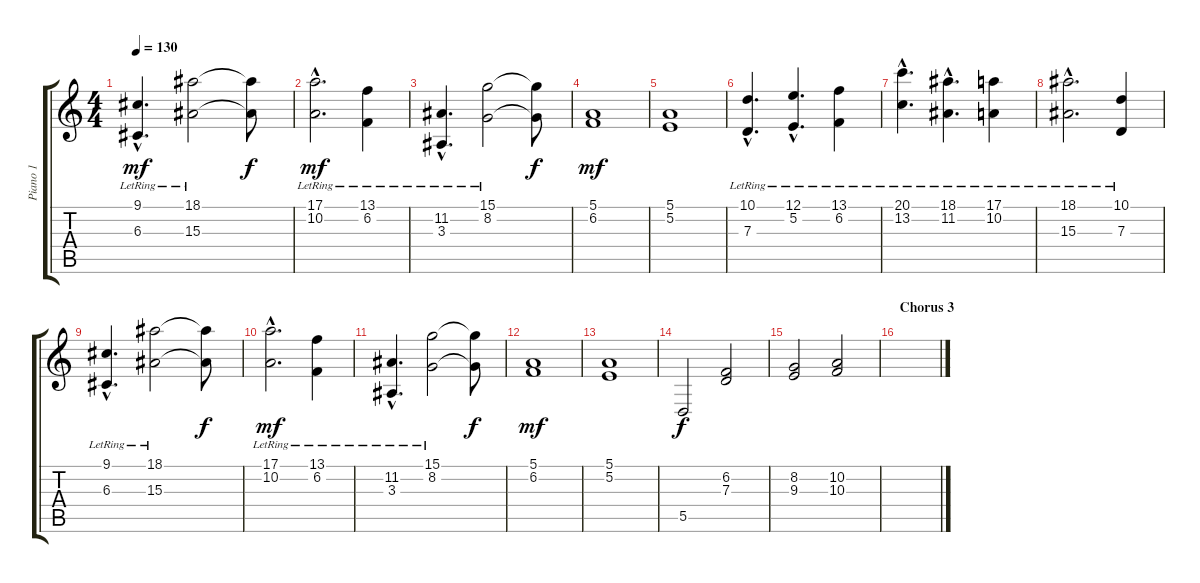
\track ("Piano 1" "Piano 1") {instrument brightacousticpiano}
\staff {score tabs}
\tuning (E4 B3 G3 D3 A2 E2) {hide}
\ts (4 4)
\tempo 130
\clef g2
\ks c
(9.1{hac} 6.3{hac lr}).4{d dy mf} (18.1{lr} 15.3{lr}).2 (18.1{t} 15.3{t}).8{dy f} |
(17.1{hac lr} 10.2{hac lr}).2{d dy mf} (13.1{lr} 6.2{lr}).4 |
(11.2{hac lr} 3.3{hac lr}).4{d} (15.1{lr} 8.2{lr}).2 (15.1{t} 8.2{t}).8{dy f} |
(5.1 6.2).1{dy mf} |
(5.1 5.2).1 |
(10.1{hac lr} 7.3{hac lr}).4{d} (12.1{hac lr} 5.2{hac lr}).4{d} (13.1{lr} 6.2{lr}).4 |
(20.1{hac lr} 13.2{hac lr}).4{d} (18.1{hac lr} 11.2{hac lr}).4{d} (17.1{lr} 10.2{lr}).4 |
(18.1{hac lr} 15.3{hac lr}).2{d} (10.1{lr} 7.3{lr}).4 |
(9.1{hac} 6.3{hac lr}).4{d} (18.1{lr} 15.3{lr}).2 (18.1{t} 15.3{t}).8{dy f} |
(17.1{hac lr} 10.2{hac lr}).2{d dy mf} (13.1{lr} 6.2{lr}).4 |
(11.2{hac lr} 3.3{hac lr}).4{d} (15.1{lr} 8.2{lr}).2 (15.1{t} 8.2{t}).8{dy f} |
(5.1 6.2).1{dy mf} |
(5.1 5.2).1 |
5.5.2{dy f} (6.2 7.3).2 |
(8.2 9.3).2 (10.2 10.3).2 |
\section ("" "Chorus 3")
